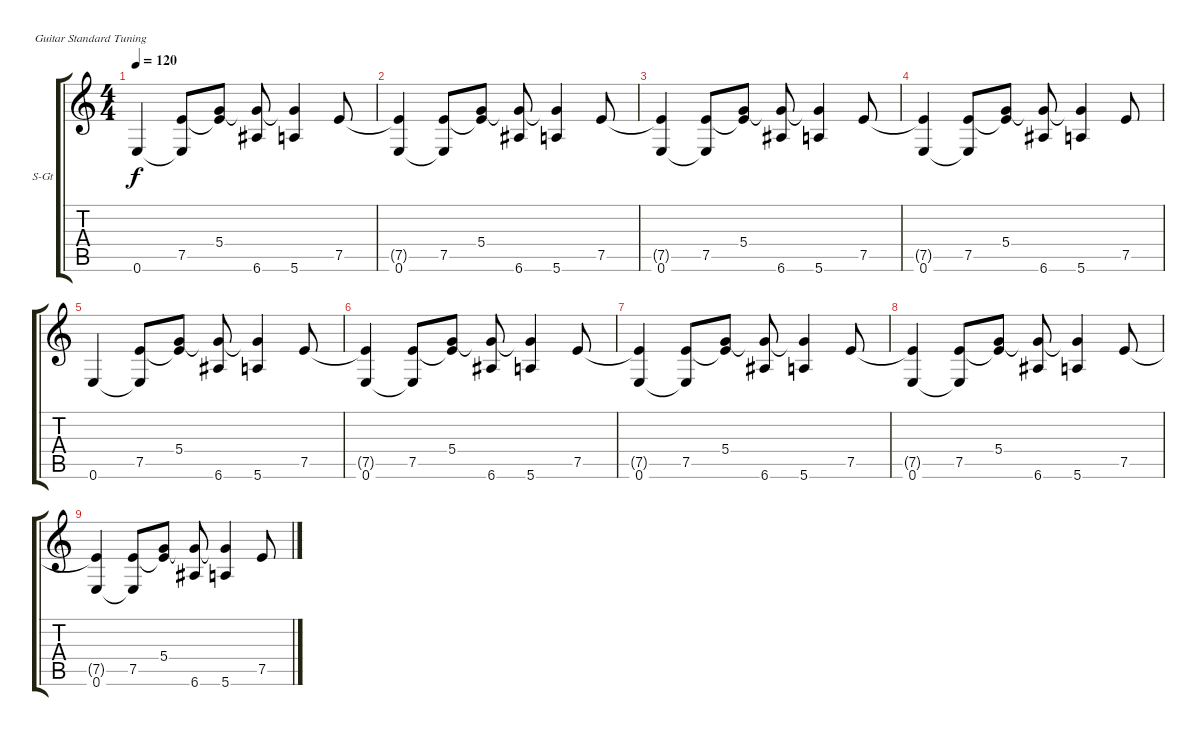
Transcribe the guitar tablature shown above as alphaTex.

\bracketExtendMode groupsimilarinstruments
\firstSystemTrackNameOrientation horizontal
\otherSystemsTrackNameOrientation horizontal
\track ("James Acoustic 1" "S-Gt") {instrument acousticguitarsteel}
\staff {score tabs}
\tuning (E4 B3 G3 D3 A2 E2)
\ts (4 4)
\tempo 120
\clef g2
\ks c
0.6.4{dy f} (7.5 0.6{t}).8 (5.4 7.5{t}).8 (5.4{t} 6.6).8 (5.4{t} 5.6).4 7.5.8 |
(7.5{t} 0.6).4 (7.5 0.6{t}).8 (5.4 7.5{t}).8 (5.4{t} 6.6).8 (5.4{t} 5.6).4 7.5.8 |
(7.5{t} 0.6).4 (7.5 0.6{t}).8 (5.4 7.5{t}).8 (5.4{t} 6.6).8 (5.4{t} 5.6).4 7.5.8 |
(7.5{t} 0.6).4 (7.5 0.6{t}).8 (5.4 7.5{t}).8 (5.4{t} 6.6).8 (5.4{t} 5.6).4 7.5.8 |
0.6.4 (7.5 0.6{t}).8 (5.4 7.5{t}).8 (5.4{t} 6.6).8 (5.4{t} 5.6).4 7.5.8 |
(7.5{t} 0.6).4 (7.5 0.6{t}).8 (5.4 7.5{t}).8 (5.4{t} 6.6).8 (5.4{t} 5.6).4 7.5.8 |
(7.5{t} 0.6).4 (7.5 0.6{t}).8 (5.4 7.5{t}).8 (5.4{t} 6.6).8 (5.4{t} 5.6).4 7.5.8 |
(7.5{t} 0.6).4 (7.5 0.6{t}).8 (5.4 7.5{t}).8 (5.4{t} 6.6).8 (5.4{t} 5.6).4 7.5.8 |
(7.5{t} 0.6).4 (7.5 0.6{t}).8 (5.4 7.5{t}).8 (5.4{t} 6.6).8 (5.4{t} 5.6).4 7.5.8
